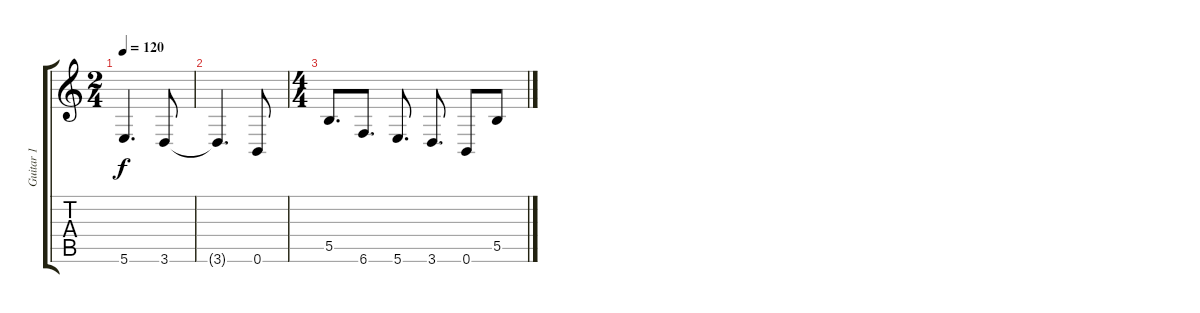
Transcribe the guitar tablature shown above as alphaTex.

\track ("Guitar 1" "Guitar 1") {instrument distortionguitar}
\staff {score tabs}
\tuning (Db4 Ab3 E3 B2 Gb2 B1) {hide}
\ts (2 4)
\tempo 120
\clef g2
\ks c
5.6{t}.4{d dy f} 3.6.8 |
3.6{t}.4{d} 0.6.8 |
\ts (4 4)
5.5.8{d} 6.6.8{d} 5.6.8{d} 3.6.8{d} 0.6.8 5.5.8
